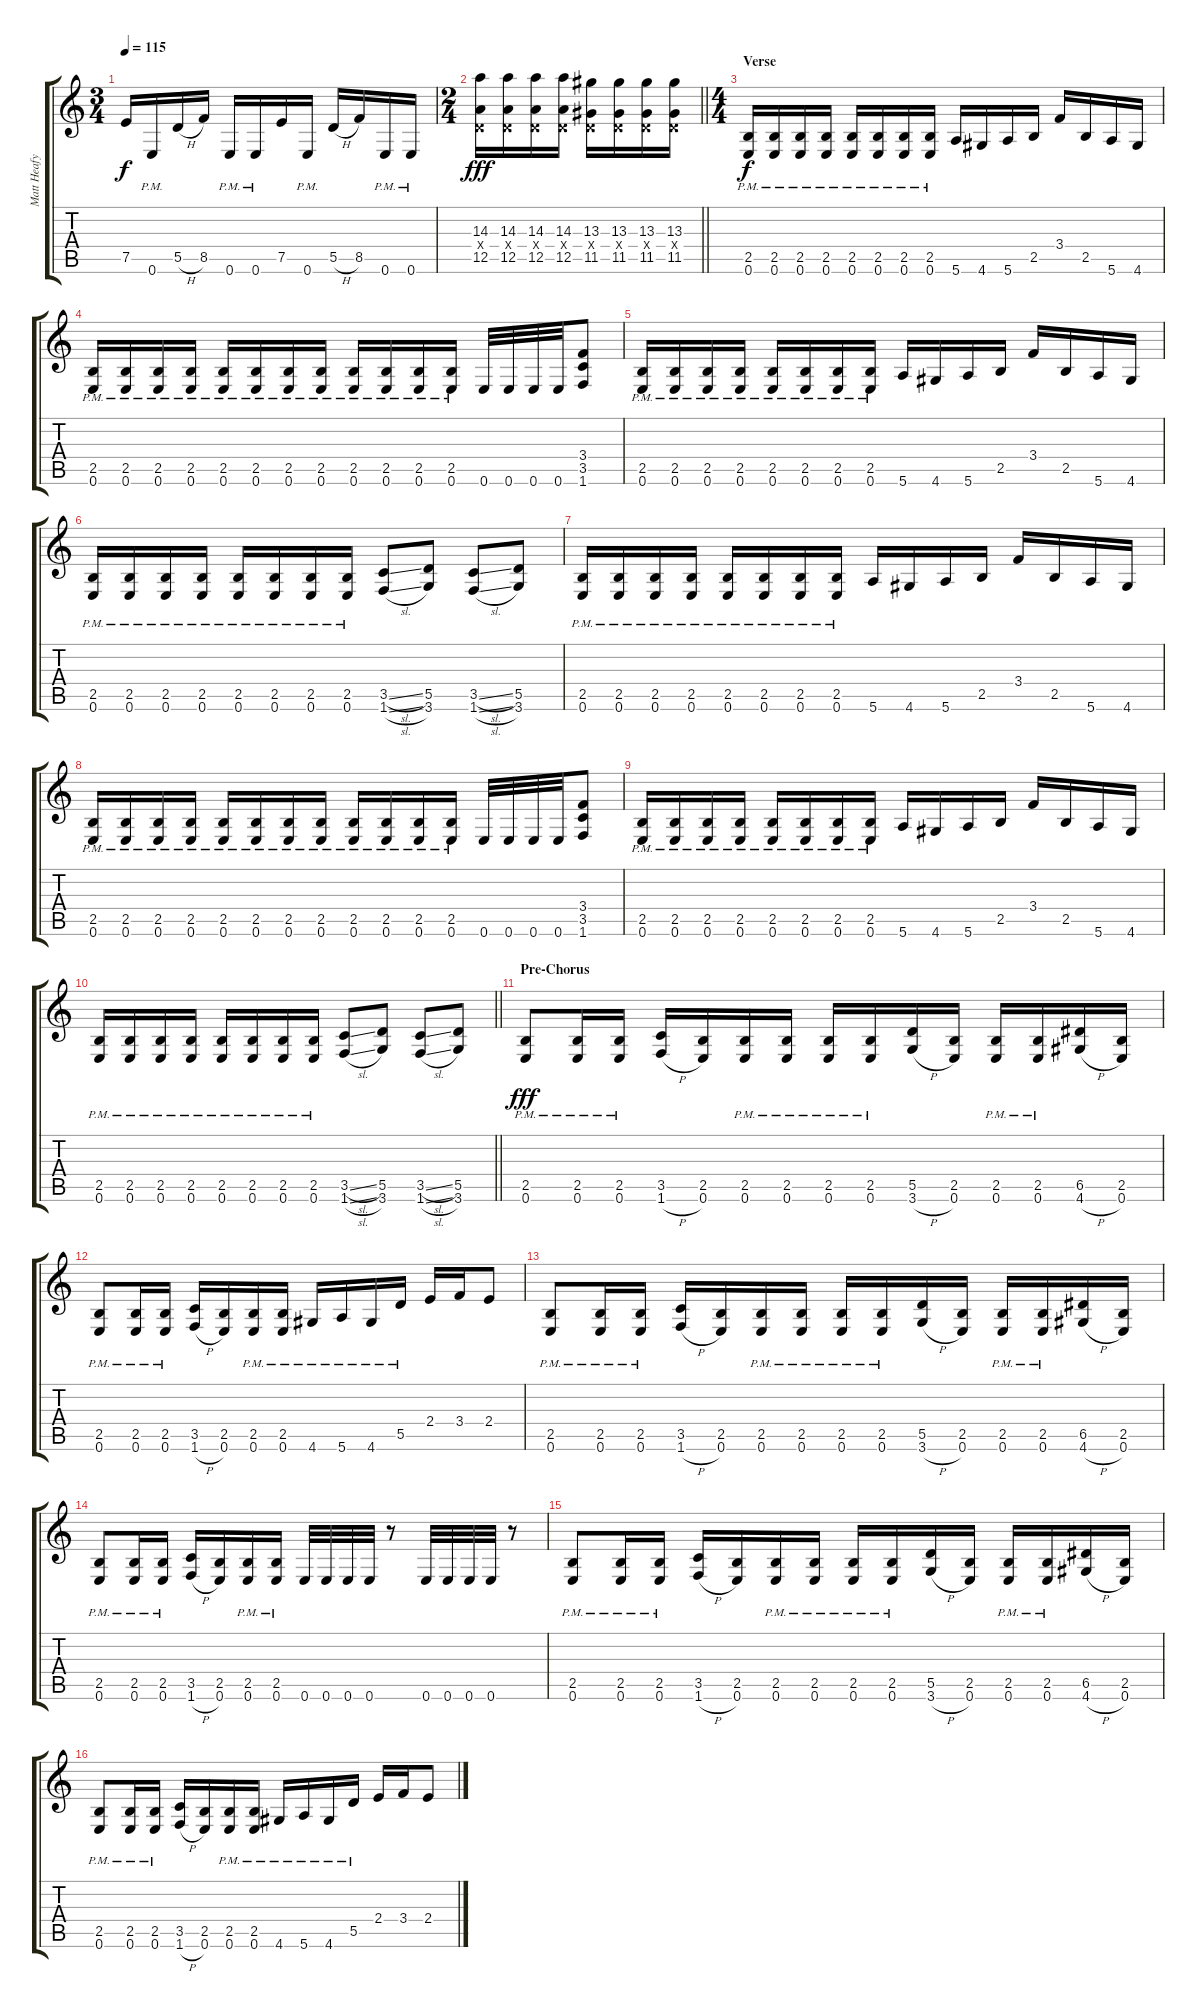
\track ("Matt Heafy" "Matt Heafy") {instrument distortionguitar}
\staff {score tabs}
\tuning (E4 B3 G3 D3 A2 E2) {hide}
\ts (3 4)
\tempo 115
\clef g2
\ks c
7.5.16{dy f} 0.6{pm}.16 5.5{h}.16 8.5.16 0.6{pm}.16 0.6{pm}.16 7.5.16 0.6{pm}.16 5.5{h}.16 8.5.16 0.6{pm}.16 0.6{pm}.16 |
\ts (2 4)
\barLineRight lightlight
(14.3 0.4{x} 12.5).16{dy fff} (14.3 0.4{x} 12.5).16 (14.3 0.4{x} 12.5).16 (14.3 0.4{x} 12.5).16 (13.3 0.4{x} 11.5).16 (13.3 0.4{x} 11.5).16 (13.3 0.4{x} 11.5).16 (13.3 0.4{x} 11.5).16 |
\ts (4 4)
\section ("" "Verse")
(2.5{pm} 0.6{pm}).16{dy f} (2.5{pm} 0.6{pm}).16 (2.5{pm} 0.6{pm}).16 (2.5{pm} 0.6{pm}).16 (2.5{pm} 0.6{pm}).16 (2.5{pm} 0.6{pm}).16 (2.5{pm} 0.6{pm}).16 (2.5{pm} 0.6{pm}).16 5.6.16 4.6.16 5.6.16 2.5.16 3.4.16 2.5.16 5.6.16 4.6.16 |
(2.5{pm} 0.6{pm}).16 (2.5{pm} 0.6{pm}).16 (2.5{pm} 0.6{pm}).16 (2.5{pm} 0.6{pm}).16 (2.5{pm} 0.6{pm}).16 (2.5{pm} 0.6{pm}).16 (2.5{pm} 0.6{pm}).16 (2.5{pm} 0.6{pm}).16 (2.5{pm} 0.6{pm}).16 (2.5{pm} 0.6{pm}).16 (2.5{pm} 0.6{pm}).16 (2.5{pm} 0.6{pm}).16 0.6.32 0.6.32 0.6.32 0.6.32 (3.4 3.5 1.6).8 |
(2.5{pm} 0.6{pm}).16 (2.5{pm} 0.6{pm}).16 (2.5{pm} 0.6{pm}).16 (2.5{pm} 0.6{pm}).16 (2.5{pm} 0.6{pm}).16 (2.5{pm} 0.6{pm}).16 (2.5{pm} 0.6{pm}).16 (2.5{pm} 0.6{pm}).16 5.6.16 4.6.16 5.6.16 2.5.16 3.4.16 2.5.16 5.6.16 4.6.16 |
(2.5{pm} 0.6{pm}).16 (2.5{pm} 0.6{pm}).16 (2.5{pm} 0.6{pm}).16 (2.5{pm} 0.6{pm}).16 (2.5{pm} 0.6{pm}).16 (2.5{pm} 0.6{pm}).16 (2.5{pm} 0.6{pm}).16 (2.5{pm} 0.6{pm}).16 (3.5{sl} 1.6{sl}).8 (5.5 3.6).8 (3.5{sl} 1.6{sl}).8 (5.5 3.6).8 |
(2.5{pm} 0.6{pm}).16 (2.5{pm} 0.6{pm}).16 (2.5{pm} 0.6{pm}).16 (2.5{pm} 0.6{pm}).16 (2.5{pm} 0.6{pm}).16 (2.5{pm} 0.6{pm}).16 (2.5{pm} 0.6{pm}).16 (2.5{pm} 0.6{pm}).16 5.6.16 4.6.16 5.6.16 2.5.16 3.4.16 2.5.16 5.6.16 4.6.16 |
(2.5{pm} 0.6{pm}).16 (2.5{pm} 0.6{pm}).16 (2.5{pm} 0.6{pm}).16 (2.5{pm} 0.6{pm}).16 (2.5{pm} 0.6{pm}).16 (2.5{pm} 0.6{pm}).16 (2.5{pm} 0.6{pm}).16 (2.5{pm} 0.6{pm}).16 (2.5{pm} 0.6{pm}).16 (2.5{pm} 0.6{pm}).16 (2.5{pm} 0.6{pm}).16 (2.5{pm} 0.6{pm}).16 0.6.32 0.6.32 0.6.32 0.6.32 (3.4 3.5 1.6).8 |
(2.5{pm} 0.6{pm}).16 (2.5{pm} 0.6{pm}).16 (2.5{pm} 0.6{pm}).16 (2.5{pm} 0.6{pm}).16 (2.5{pm} 0.6{pm}).16 (2.5{pm} 0.6{pm}).16 (2.5{pm} 0.6{pm}).16 (2.5{pm} 0.6{pm}).16 5.6.16 4.6.16 5.6.16 2.5.16 3.4.16 2.5.16 5.6.16 4.6.16 |
\barLineRight lightlight
(2.5{pm} 0.6{pm}).16 (2.5{pm} 0.6{pm}).16 (2.5{pm} 0.6{pm}).16 (2.5{pm} 0.6{pm}).16 (2.5{pm} 0.6{pm}).16 (2.5{pm} 0.6{pm}).16 (2.5{pm} 0.6{pm}).16 (2.5{pm} 0.6{pm}).16 (3.5{sl} 1.6{sl}).8 (5.5 3.6).8 (3.5{sl} 1.6{sl}).8 (5.5 3.6).8 |
\section ("" "Pre-Chorus")
(2.5{pm} 0.6{pm}).8{dy fff} (2.5{pm} 0.6{pm}).16 (2.5{pm} 0.6{pm}).16 (3.5 1.6{h}).16 (2.5 0.6).16 (2.5{pm} 0.6{pm}).16 (2.5{pm} 0.6{pm}).16 (2.5{pm} 0.6{pm}).16 (2.5{pm} 0.6{pm}).16 (5.5 3.6{h}).16 (2.5 0.6).16 (2.5{pm} 0.6{pm}).16 (2.5{pm} 0.6{pm}).16 (6.5 4.6{h}).16 (2.5 0.6).16 |
(2.5{pm} 0.6{pm}).8 (2.5{pm} 0.6{pm}).16 (2.5{pm} 0.6{pm}).16 (3.5 1.6{h}).16 (2.5 0.6).16 (2.5{pm} 0.6{pm}).16 (2.5{pm} 0.6{pm}).16 4.6{pm}.16 5.6{pm}.16 4.6{pm}.16 5.5{pm}.16 2.4.16 3.4.16 2.4.8 |
(2.5{pm} 0.6{pm}).8 (2.5{pm} 0.6{pm}).16 (2.5{pm} 0.6{pm}).16 (3.5 1.6{h}).16 (2.5 0.6).16 (2.5{pm} 0.6{pm}).16 (2.5{pm} 0.6{pm}).16 (2.5{pm} 0.6{pm}).16 (2.5{pm} 0.6{pm}).16 (5.5 3.6{h}).16 (2.5 0.6).16 (2.5{pm} 0.6{pm}).16 (2.5{pm} 0.6{pm}).16 (6.5 4.6{h}).16 (2.5 0.6).16 |
(2.5{pm} 0.6{pm}).8 (2.5{pm} 0.6{pm}).16 (2.5{pm} 0.6{pm}).16 (3.5 1.6{h}).16 (2.5 0.6).16 (2.5{pm} 0.6{pm}).16 (2.5{pm} 0.6{pm}).16 0.6.32 0.6.32 0.6.32 0.6.32 r.8 0.6.32 0.6.32 0.6.32 0.6.32 r.8 |
(2.5{pm} 0.6{pm}).8 (2.5{pm} 0.6{pm}).16 (2.5{pm} 0.6{pm}).16 (3.5 1.6{h}).16 (2.5 0.6).16 (2.5{pm} 0.6{pm}).16 (2.5{pm} 0.6{pm}).16 (2.5{pm} 0.6{pm}).16 (2.5{pm} 0.6{pm}).16 (5.5 3.6{h}).16 (2.5 0.6).16 (2.5{pm} 0.6{pm}).16 (2.5{pm} 0.6{pm}).16 (6.5 4.6{h}).16 (2.5 0.6).16 |
(2.5{pm} 0.6{pm}).8 (2.5{pm} 0.6{pm}).16 (2.5{pm} 0.6{pm}).16 (3.5 1.6{h}).16 (2.5 0.6).16 (2.5{pm} 0.6{pm}).16 (2.5{pm} 0.6{pm}).16 4.6{pm}.16 5.6{pm}.16 4.6{pm}.16 5.5{pm}.16 2.4.16 3.4.16 2.4.8
